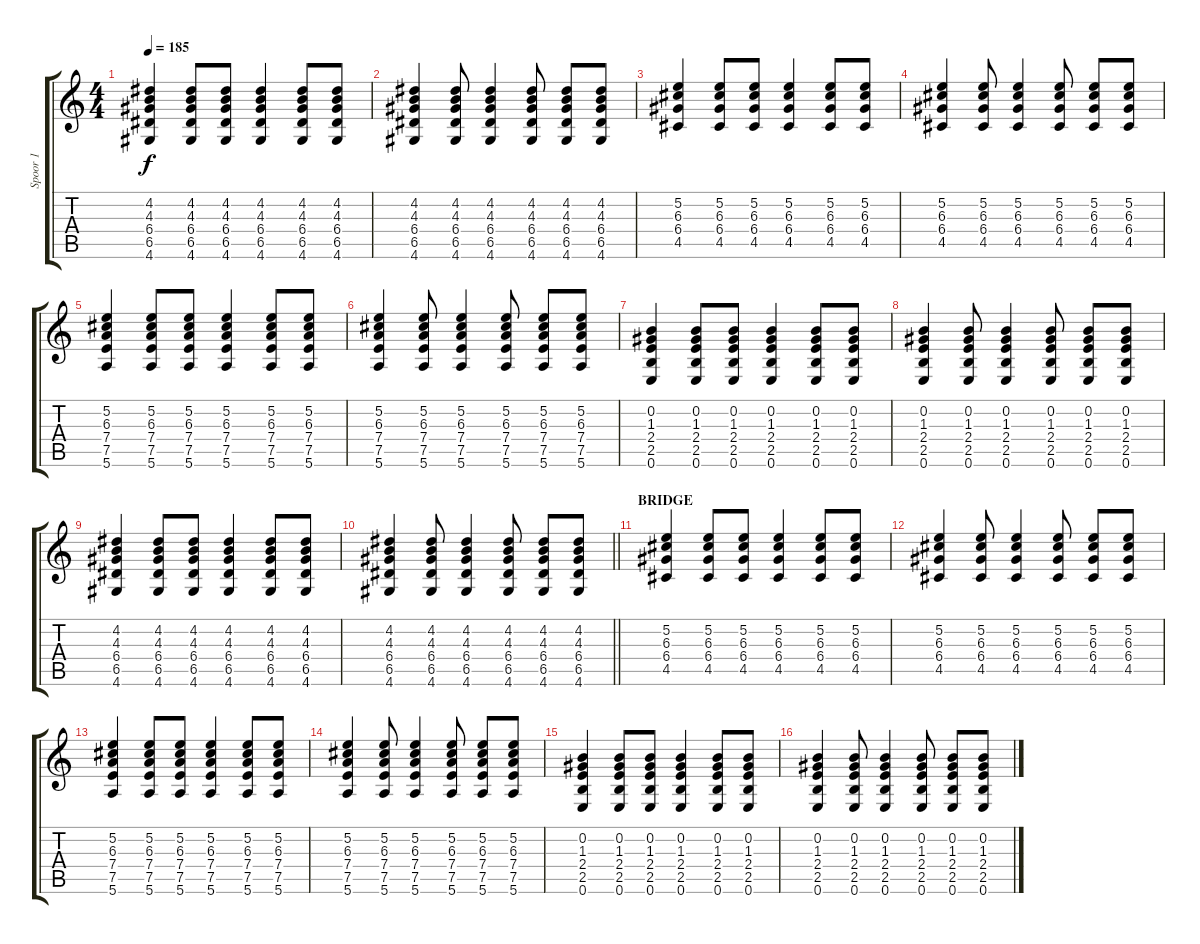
\track ("Spoor 1" "Spoor 1") {instrument acousticguitarnylon}
\staff {score tabs}
\tuning (E4 B3 G3 D3 A2 E2) {hide}
\ts (4 4)
\tempo 185
\clef g2
\ks c
(4.2 4.3 6.4 6.5 4.6).4{dy f} (4.2 4.3 6.4 6.5 4.6).8 (4.2 4.3 6.4 6.5 4.6).8 (4.2 4.3 6.4 6.5 4.6).4 (4.2 4.3 6.4 6.5 4.6).8 (4.2 4.3 6.4 6.5 4.6).8 |
(4.2 4.3 6.4 6.5 4.6).4 (4.2 4.3 6.4 6.5 4.6).8 (4.2 4.3 6.4 6.5 4.6).4 (4.2 4.3 6.4 6.5 4.6).8 (4.2 4.3 6.4 6.5 4.6).8 (4.2 4.3 6.4 6.5 4.6).8 |
(5.2 6.3 6.4 4.5).4 (5.2 6.3 6.4 4.5).8 (5.2 6.3 6.4 4.5).8 (5.2 6.3 6.4 4.5).4 (5.2 6.3 6.4 4.5).8 (5.2 6.3 6.4 4.5).8 |
(5.2 6.3 6.4 4.5).4 (5.2 6.3 6.4 4.5).8 (5.2 6.3 6.4 4.5).4 (5.2 6.3 6.4 4.5).8 (5.2 6.3 6.4 4.5).8 (5.2 6.3 6.4 4.5).8 |
(5.2 6.3 7.4 7.5 5.6).4 (5.2 6.3 7.4 7.5 5.6).8 (5.2 6.3 7.4 7.5 5.6).8 (5.2 6.3 7.4 7.5 5.6).4 (5.2 6.3 7.4 7.5 5.6).8 (5.2 6.3 7.4 7.5 5.6).8 |
(5.2 6.3 7.4 7.5 5.6).4 (5.2 6.3 7.4 7.5 5.6).8 (5.2 6.3 7.4 7.5 5.6).4 (5.2 6.3 7.4 7.5 5.6).8 (5.2 6.3 7.4 7.5 5.6).8 (5.2 6.3 7.4 7.5 5.6).8 |
(0.2 1.3 2.4 2.5 0.6).4 (0.2 1.3 2.4 2.5 0.6).8 (0.2 1.3 2.4 2.5 0.6).8 (0.2 1.3 2.4 2.5 0.6).4 (0.2 1.3 2.4 2.5 0.6).8 (0.2 1.3 2.4 2.5 0.6).8 |
(0.2 1.3 2.4 2.5 0.6).4 (0.2 1.3 2.4 2.5 0.6).8 (0.2 1.3 2.4 2.5 0.6).4 (0.2 1.3 2.4 2.5 0.6).8 (0.2 1.3 2.4 2.5 0.6).8 (0.2 1.3 2.4 2.5 0.6).8 |
(4.2 4.3 6.4 6.5 4.6).4 (4.2 4.3 6.4 6.5 4.6).8 (4.2 4.3 6.4 6.5 4.6).8 (4.2 4.3 6.4 6.5 4.6).4 (4.2 4.3 6.4 6.5 4.6).8 (4.2 4.3 6.4 6.5 4.6).8 |
\barLineRight lightlight
(4.2 4.3 6.4 6.5 4.6).4 (4.2 4.3 6.4 6.5 4.6).8 (4.2 4.3 6.4 6.5 4.6).4 (4.2 4.3 6.4 6.5 4.6).8 (4.2 4.3 6.4 6.5 4.6).8 (4.2 4.3 6.4 6.5 4.6).8 |
\section ("" "BRIDGE")
(5.2 6.3 6.4 4.5).4 (5.2 6.3 6.4 4.5).8 (5.2 6.3 6.4 4.5).8 (5.2 6.3 6.4 4.5).4 (5.2 6.3 6.4 4.5).8 (5.2 6.3 6.4 4.5).8 |
(5.2 6.3 6.4 4.5).4 (5.2 6.3 6.4 4.5).8 (5.2 6.3 6.4 4.5).4 (5.2 6.3 6.4 4.5).8 (5.2 6.3 6.4 4.5).8 (5.2 6.3 6.4 4.5).8 |
(5.2 6.3 7.4 7.5 5.6).4 (5.2 6.3 7.4 7.5 5.6).8 (5.2 6.3 7.4 7.5 5.6).8 (5.2 6.3 7.4 7.5 5.6).4 (5.2 6.3 7.4 7.5 5.6).8 (5.2 6.3 7.4 7.5 5.6).8 |
(5.2 6.3 7.4 7.5 5.6).4 (5.2 6.3 7.4 7.5 5.6).8 (5.2 6.3 7.4 7.5 5.6).4 (5.2 6.3 7.4 7.5 5.6).8 (5.2 6.3 7.4 7.5 5.6).8 (5.2 6.3 7.4 7.5 5.6).8 |
(0.2 1.3 2.4 2.5 0.6).4 (0.2 1.3 2.4 2.5 0.6).8 (0.2 1.3 2.4 2.5 0.6).8 (0.2 1.3 2.4 2.5 0.6).4 (0.2 1.3 2.4 2.5 0.6).8 (0.2 1.3 2.4 2.5 0.6).8 |
(0.2 1.3 2.4 2.5 0.6).4 (0.2 1.3 2.4 2.5 0.6).8 (0.2 1.3 2.4 2.5 0.6).4 (0.2 1.3 2.4 2.5 0.6).8 (0.2 1.3 2.4 2.5 0.6).8 (0.2 1.3 2.4 2.5 0.6).8
